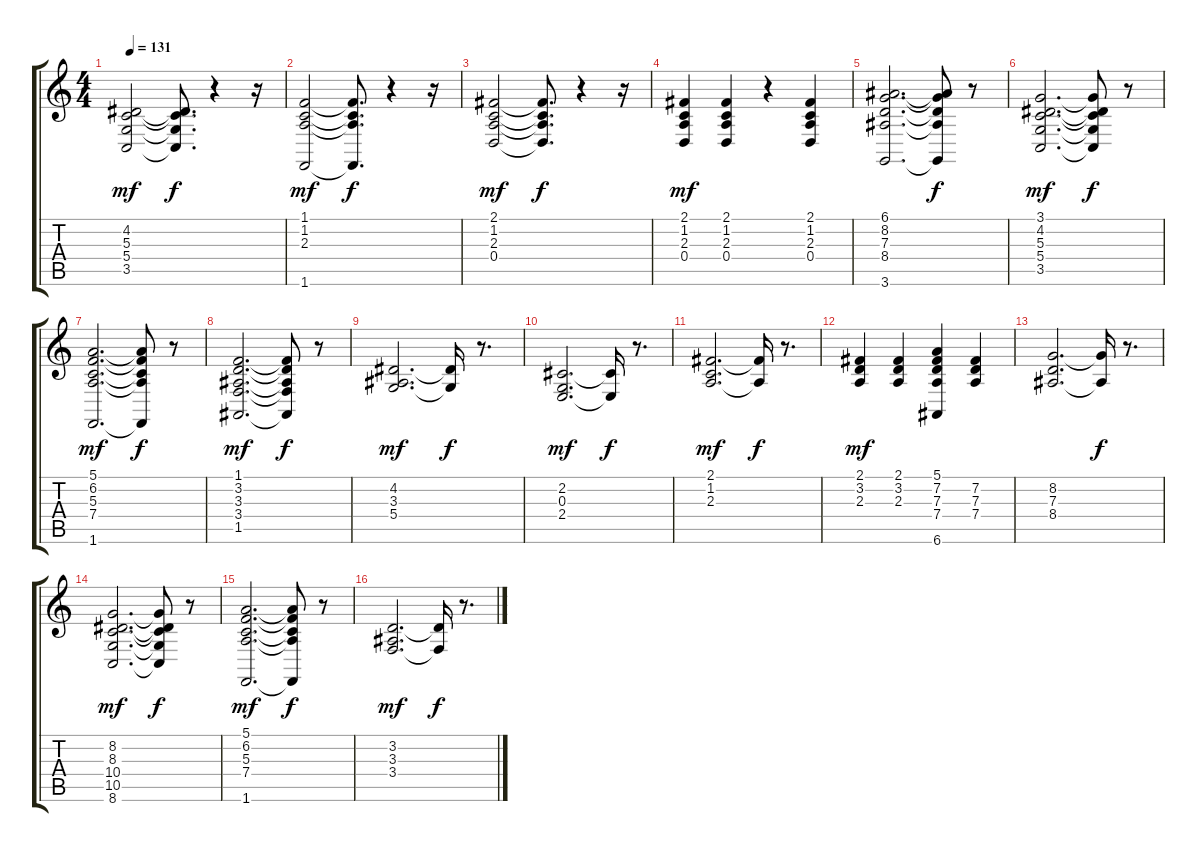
\track "" {instrument electricpiano1}
\staff {score tabs}
\tuning (E4 B3 G3 D3 A2 E2) {hide}
\ts (4 4)
\tempo 131
\clef g2
\ks c
(4.2 5.3 5.4 3.5).2{dy mf} (4.2{t} 5.3{t} 5.4{t} 3.5{t}).8{d dy f} r.4 r.16 |
(1.1 1.2 2.3 1.6).2{dy mf} (1.1{t} 1.2{t} 2.3{t} 1.6{t}).8{d dy f} r.4 r.16 |
(2.1 1.2 2.3 0.4).2{dy mf} (2.1{t} 1.2{t} 2.3{t} 0.4{t}).8{d dy f} r.4 r.16 |
(2.1 1.2 2.3 0.4).4{dy mf} (2.1 1.2 2.3 0.4).4 r.4 (2.1 1.2 2.3 0.4).4 |
(6.1 8.2 7.3 8.4 3.6).2{d} (6.1{t} 8.2{t} 7.3{t} 8.4{t} 3.6{t}).8{dy f} r.8 |
(3.1 4.2 5.3 5.4 3.5).2{d dy mf} (3.1{t} 4.2{t} 5.3{t} 5.4{t} 3.5{t}).8{dy f} r.8 |
(5.1 6.2 5.3 7.4 1.6).2{d dy mf} (5.1{t} 6.2{t} 5.3{t} 7.4{t} 1.6{t}).8{dy f} r.8 |
(1.1 3.2 3.3 3.4 1.5).2{d dy mf} (1.1{t} 3.2{t} 3.3{t} 3.4{t} 1.5{t}).8{dy f} r.8 |
(4.2 3.3 5.4).2{d dy mf} (4.2{t} 5.4{t}).16{dy f} r.8{d} |
(2.2 0.3 2.4).2{d dy mf} (2.2{t} 2.4{t}).16{dy f} r.8{d} |
(2.1 1.2 2.3).2{d dy mf} (2.1{t} 2.3{t}).16{dy f} r.8{d} |
(2.1 3.2 2.3).4{dy mf} (2.1 3.2 2.3).4 (5.1 7.2 7.3 7.4 6.6).4 (7.2 7.3 7.4).4 |
(8.2 7.3 8.4).2{d} (8.2{t} 8.4{t}).16{dy f} r.8{d} |
(8.2 8.3 10.4 10.5 8.6).2{d dy mf} (8.2{t} 8.3{t} 10.4{t} 10.5{t} 8.6{t}).8{dy f} r.8 |
(5.1 6.2 5.3 7.4 1.6).2{d dy mf} (5.1{t} 6.2{t} 5.3{t} 7.4{t} 1.6{t}).8{dy f} r.8 |
(3.2 3.3 3.4).2{d dy mf} (3.2{t} 3.4{t}).16{dy f} r.8{d}
